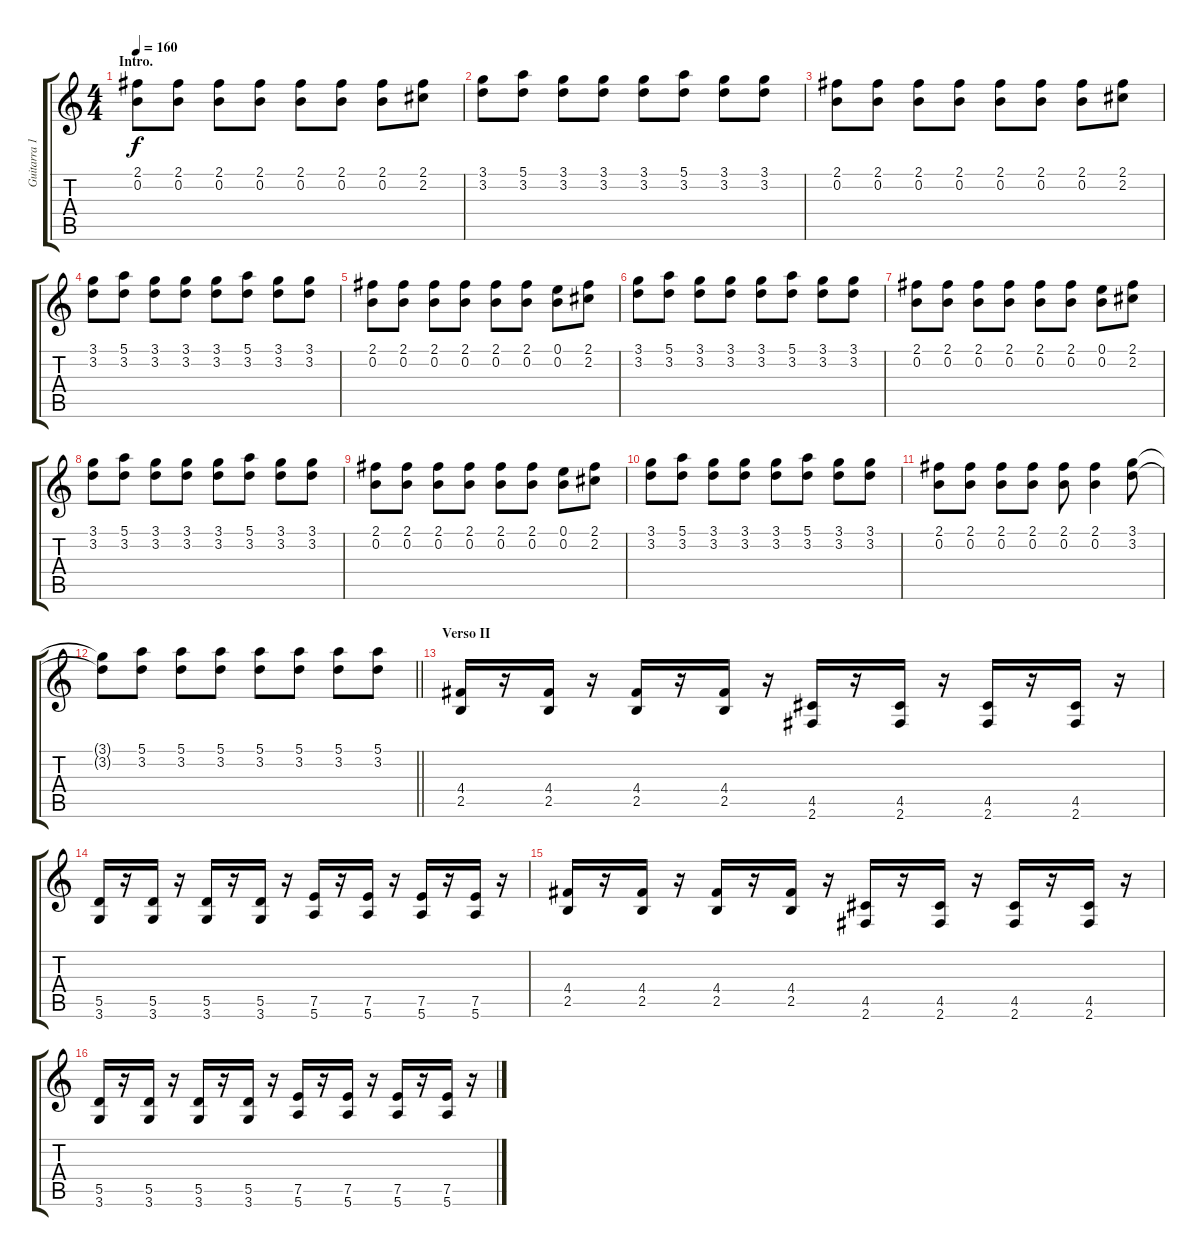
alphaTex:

\track ("Guitarra 1 - Mathias" "Guitarra 1") {instrument distortionguitar}
\staff {score tabs}
\tuning (E4 B3 G3 D3 A2 E2) {hide}
\ts (4 4)
\section ("" "Intro.")
\tempo 160
\clef g2
\ks c
(2.1 0.2).8{dy f volume 16 instrument distortionguitar} (2.1 0.2).8 (2.1 0.2).8 (2.1 0.2).8 (2.1 0.2).8 (2.1 0.2).8 (2.1 0.2).8 (2.1 2.2).8 |
(3.1 3.2).8 (5.1 3.2).8 (3.1 3.2).8 (3.1 3.2).8 (3.1 3.2).8 (5.1 3.2).8 (3.1 3.2).8 (3.1 3.2).8 |
(2.1 0.2).8 (2.1 0.2).8 (2.1 0.2).8 (2.1 0.2).8 (2.1 0.2).8 (2.1 0.2).8 (2.1 0.2).8 (2.1 2.2).8 |
(3.1 3.2).8 (5.1 3.2).8 (3.1 3.2).8 (3.1 3.2).8 (3.1 3.2).8 (5.1 3.2).8 (3.1 3.2).8 (3.1 3.2).8 |
(2.1 0.2).8{volume 13} (2.1 0.2).8 (2.1 0.2).8 (2.1 0.2).8 (2.1 0.2).8 (2.1 0.2).8 (0.1 0.2).8 (2.1 2.2).8 |
(3.1 3.2).8 (5.1 3.2).8 (3.1 3.2).8 (3.1 3.2).8 (3.1 3.2).8 (5.1 3.2).8 (3.1 3.2).8 (3.1 3.2).8 |
(2.1 0.2).8 (2.1 0.2).8 (2.1 0.2).8 (2.1 0.2).8 (2.1 0.2).8 (2.1 0.2).8 (0.1 0.2).8 (2.1 2.2).8 |
(3.1 3.2).8 (5.1 3.2).8 (3.1 3.2).8 (3.1 3.2).8 (3.1 3.2).8 (5.1 3.2).8 (3.1 3.2).8 (3.1 3.2).8 |
(2.1 0.2).8 (2.1 0.2).8 (2.1 0.2).8 (2.1 0.2).8 (2.1 0.2).8 (2.1 0.2).8 (0.1 0.2).8 (2.1 2.2).8 |
(3.1 3.2).8 (5.1 3.2).8 (3.1 3.2).8 (3.1 3.2).8 (3.1 3.2).8 (5.1 3.2).8 (3.1 3.2).8 (3.1 3.2).8 |
(2.1 0.2).8 (2.1 0.2).8 (2.1 0.2).8 (2.1 0.2).8 (2.1 0.2).8 (2.1 0.2).4 (3.1 3.2).8 |
\barLineRight lightlight
(3.1{t} 3.2{t}).8 (5.1 3.2).8 (5.1 3.2).8 (5.1 3.2).8 (5.1 3.2).8 (5.1 3.2).8 (5.1 3.2).8 (5.1 3.2).8 |
\section ("" "Verso II")
(4.4 2.5).16 r.16 (4.4 2.5).16 r.16 (4.4 2.5).16 r.16 (4.4 2.5).16 r.16 (4.5 2.6).16 r.16 (4.5 2.6).16 r.16 (4.5 2.6).16 r.16 (4.5 2.6).16 r.16 |
(5.5 3.6).16 r.16 (5.5 3.6).16 r.16 (5.5 3.6).16 r.16 (5.5 3.6).16 r.16 (7.5 5.6).16 r.16 (7.5 5.6).16 r.16 (7.5 5.6).16 r.16 (7.5 5.6).16 r.16 |
(4.4 2.5).16 r.16 (4.4 2.5).16 r.16 (4.4 2.5).16 r.16 (4.4 2.5).16 r.16 (4.5 2.6).16 r.16 (4.5 2.6).16 r.16 (4.5 2.6).16 r.16 (4.5 2.6).16 r.16 |
(5.5 3.6).16 r.16 (5.5 3.6).16 r.16 (5.5 3.6).16 r.16 (5.5 3.6).16 r.16 (7.5 5.6).16 r.16 (7.5 5.6).16 r.16 (7.5 5.6).16 r.16 (7.5 5.6).16 r.16
